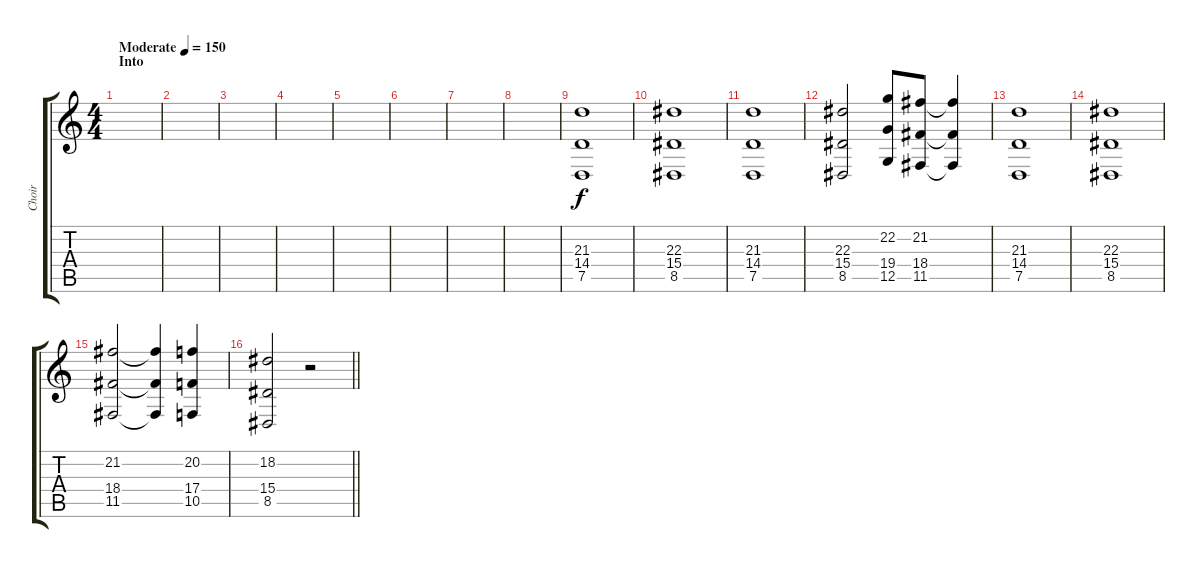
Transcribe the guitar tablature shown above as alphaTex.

\track ("Choir" "Choir") {instrument choiraahs}
\staff {score tabs}
\tuning (D4 A3 F3 C3 G2 D2) {hide}
\ts (4 4)
\section ("" "Into")
\tempo (150 "Moderate")
\clef g2
\ks c
|
|
|
|
|
|
|
|
(21.3 14.4 7.5).1 |
(22.3 15.4 8.5).1 |
(21.3 14.4 7.5).1 |
(22.3 15.4 8.5).2 (22.2 19.4 12.5).8 (21.2 18.4 11.5).8 (21.2{t} 18.4{t} 11.5{t}).4 |
(21.3 14.4 7.5).1 |
(22.3 15.4 8.5).1 |
(21.2 18.4 11.5).2 (21.2{t} 18.4{t} 11.5{t}).4 (20.2 17.4 10.5).4 |
\barLineRight lightlight
(18.2 15.4 8.5).2 r.2
